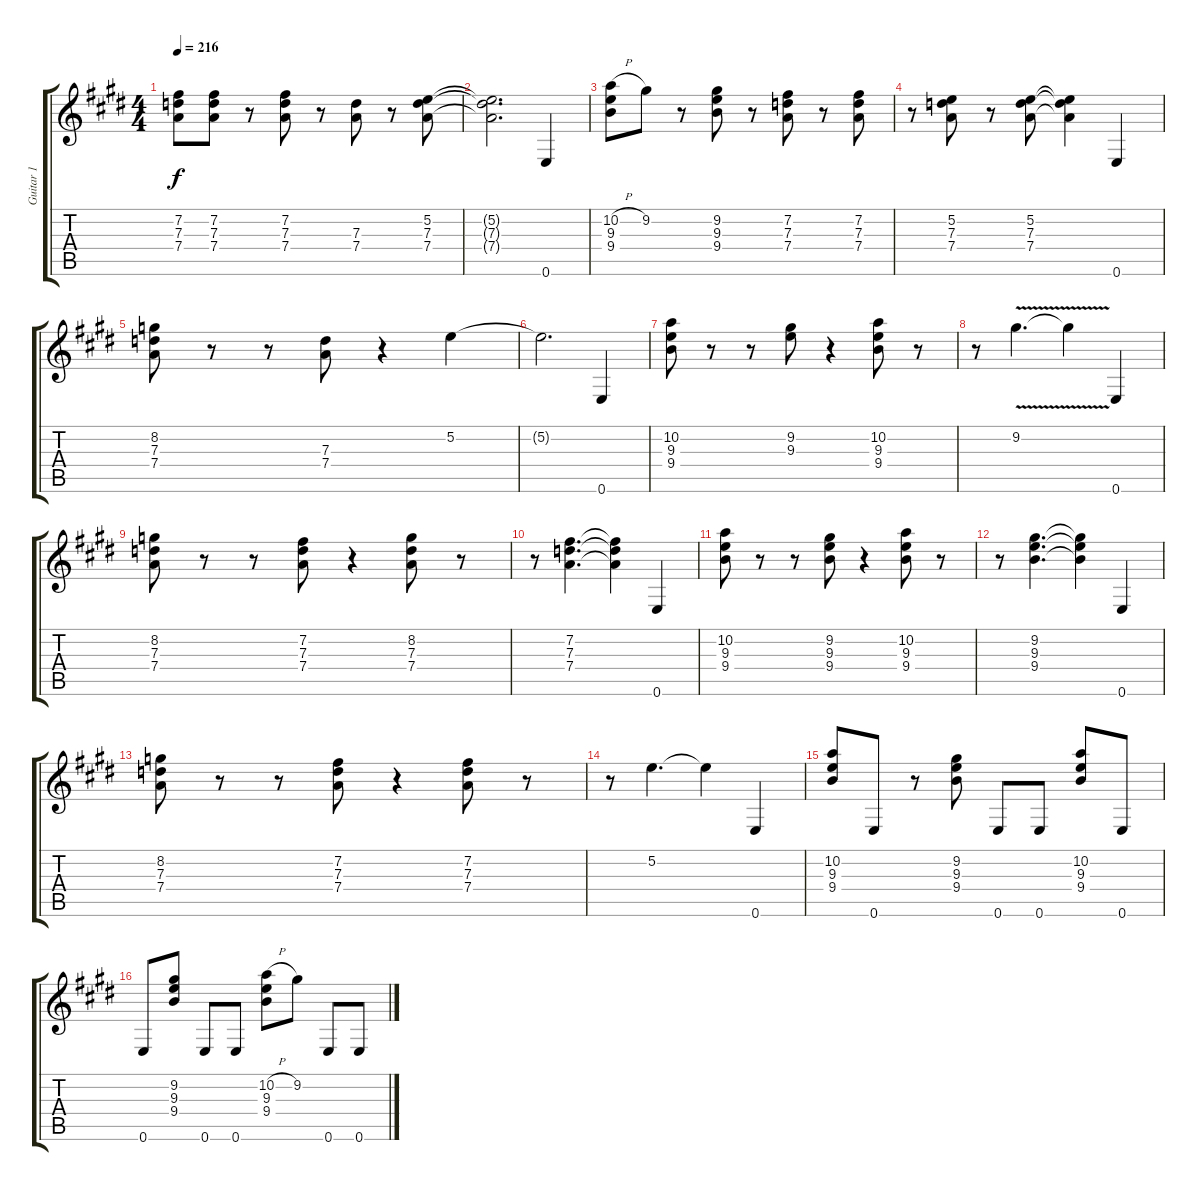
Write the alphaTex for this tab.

\track ("Guitar 1" "Guitar 1") {instrument distortionguitar}
\staff {score tabs}
\tuning (E4 B3 G3 D3 A2 E2) {hide}
\ts (4 4)
\tempo 216
\clef g2
\ks e
(7.2 7.3 7.4).8{dy f} (7.2 7.3 7.4).8 r.8 (7.2 7.3 7.4).8 r.8 (7.3 7.4).8 r.8 (5.2 7.3 7.4).8 |
(5.2{t} 7.3{t} 7.4{t}).2{d} 0.6.4 |
(10.2{h} 9.3 9.4).8 9.2.8 r.8 (9.2 9.3 9.4).8 r.8 (7.2 7.3 7.4).8 r.8 (7.2 7.3 7.4).8 |
r.8 (5.2 7.3 7.4).8 r.8 (5.2 7.3 7.4).8 (5.2{t} 7.3{t} 7.4{t}).4 0.6.4 |
(8.2 7.3 7.4).8 r.8 r.8 (7.3 7.4).8 r.4 5.2.4 |
5.2{t}.2{d} 0.6.4 |
(10.2 9.3 9.4).8 r.8 r.8 (9.2 9.3).8 r.4 (10.2 9.3 9.4).8 r.8 |
r.8 9.2{v}.4{d} 9.2{t}.4 0.6.4 |
(8.2 7.3 7.4).8 r.8 r.8 (7.2 7.3 7.4).8 r.4 (8.2 7.3 7.4).8 r.8 |
r.8 (7.2 7.3 7.4).4{d} (7.2{t} 7.3{t} 7.4{t}).4 0.6.4 |
(10.2 9.3 9.4).8 r.8 r.8 (9.2 9.3 9.4).8 r.4 (10.2 9.3 9.4).8 r.8 |
r.8 (9.2 9.3 9.4).4{d} (9.2{t} 9.3{t} 9.4{t}).4 0.6.4 |
(8.2 7.3 7.4).8 r.8 r.8 (7.2 7.3 7.4).8 r.4 (7.2 7.3 7.4).8 r.8 |
r.8 5.2.4{d} 5.2{t}.4 0.6.4 |
(10.2 9.3 9.4).8 0.6.8 r.8 (9.2 9.3 9.4).8 0.6.8 0.6.8 (10.2 9.3 9.4).8 0.6.8 |
0.6.8 (9.2 9.3 9.4).8 0.6.8 0.6.8 (10.2{h} 9.3 9.4).8 9.2.8 0.6.8 0.6.8
